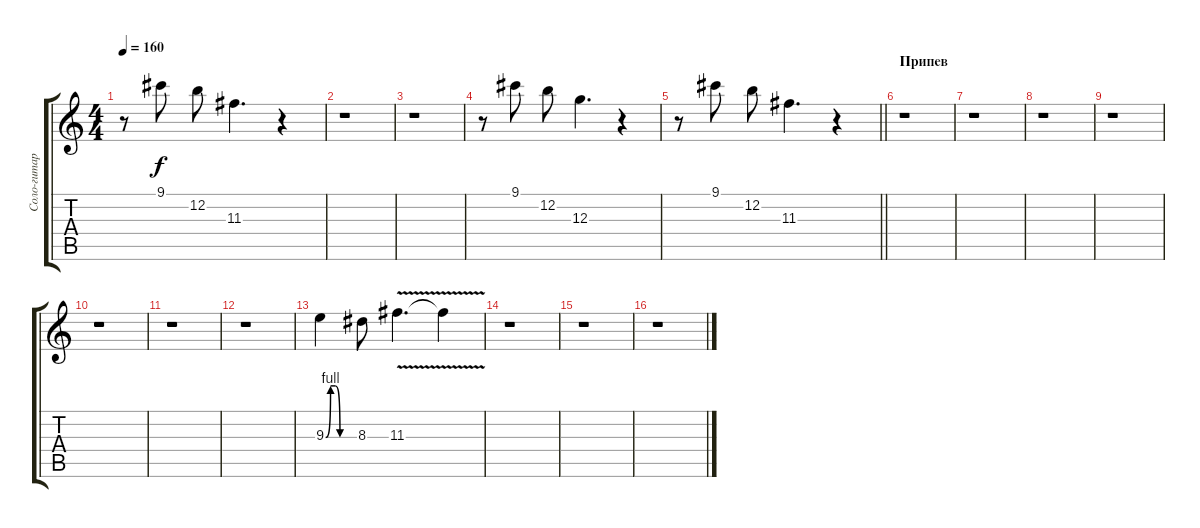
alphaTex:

\track ("Соло-гитара 2" "Соло-гитар") {instrument overdrivenguitar}
\staff {score tabs}
\tuning (E4 B3 G3 D3 A2 E2) {hide}
\ts (4 4)
\tempo 160
\clef g2
\ks c
r.8{dy f} 9.1.8 12.2.8 11.3.4{d} r.4 |
r.1 |
r.1 |
r.8 9.1.8 12.2.8 12.3.4{d} r.4 |
\barLineRight lightlight
r.8 9.1.8 12.2.8 11.3.4{d} r.4 |
\section ("" "Припев")
r.1 |
r.1 |
r.1 |
r.1 |
r.1 |
r.1 |
r.1 |
9.3{be (custom 0 0 10 4 20 4 30 0 60 0)}.4 8.3.8 11.3{v}.4{d} 11.3{t}.4 |
r.1 |
r.1 |
r.1
